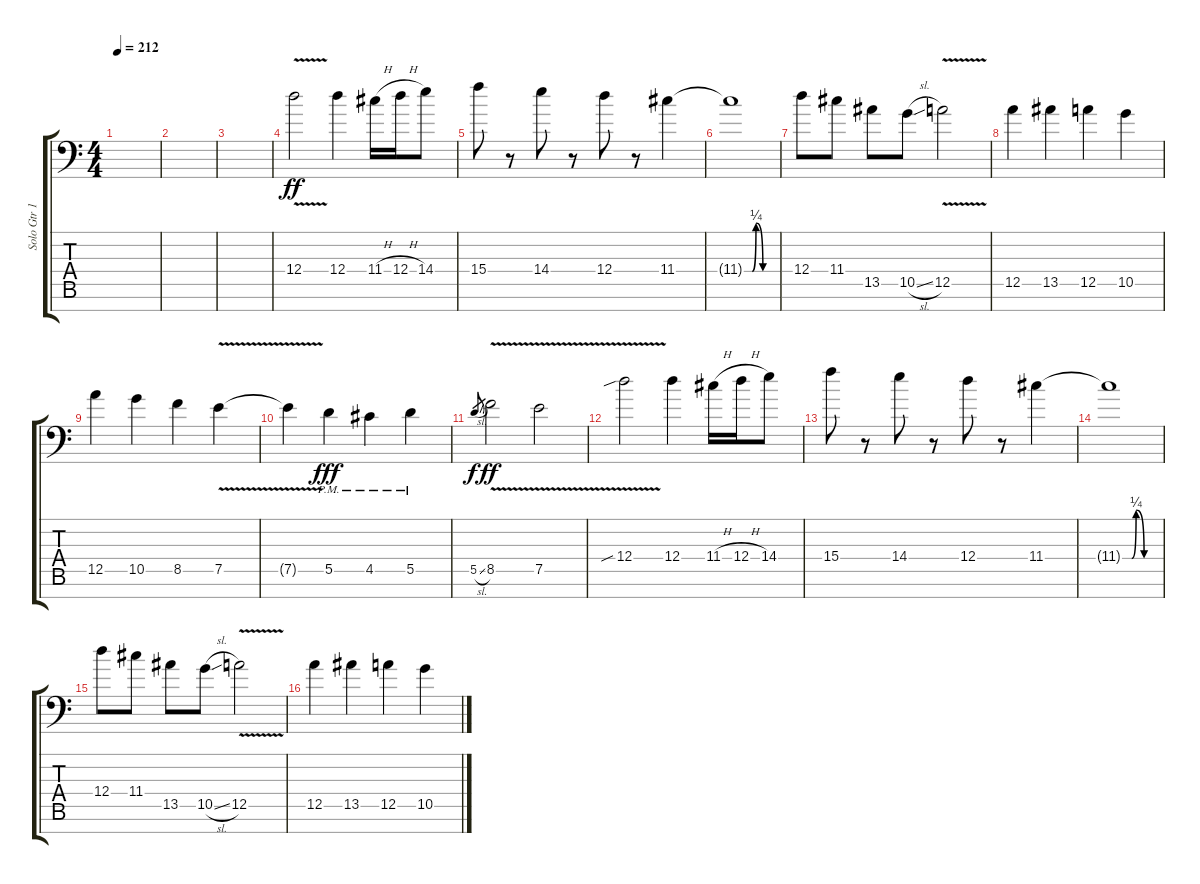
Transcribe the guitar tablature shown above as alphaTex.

\track ("Solo Gtr 1" "Solo Gtr 1") {instrument distortionguitar}
\staff {score tabs}
\tuning (E4 B3 G3 D3 A2 E2 A1) {hide}
\ts (4 4)
\tempo 212
\clef f4
\ks c
|
|
|
12.4{v}.2{dy ff} 12.4.4 11.4{h}.16 12.4{h}.16 14.4.8 |
15.4.8 r.8 14.4.8 r.8 12.4.8 r.8 11.4.4 |
11.4{be (custom 0 0 15 0 22 1 35 0 60 0) t}.1 |
12.4.8 11.4.8 13.5.8 10.5{sl}.8 12.5{v}.2 |
12.5.4 13.5.4 12.5.4 10.5.4 |
12.5.4 10.5.4 8.5.4 7.5{v}.4 |
7.5{t}.4 5.5{pm}.4{dy fff} 4.5{pm}.4 5.5{pm}.4 |
5.5{sl}.8{gr dy f} 8.5{v}.2{dy ff} 7.5{v}.2 |
12.4{v sib}.2 12.4.4 11.4{h}.16 12.4{h}.16 14.4.8 |
15.4.8 r.8 14.4.8 r.8 12.4.8 r.8 11.4.4 |
11.4{be (custom 0 0 15 0 22 1 35 0 60 0) t}.1 |
12.4.8 11.4.8 13.5.8 10.5{sl}.8 12.5{v}.2 |
12.5.4 13.5.4 12.5.4 10.5.4
